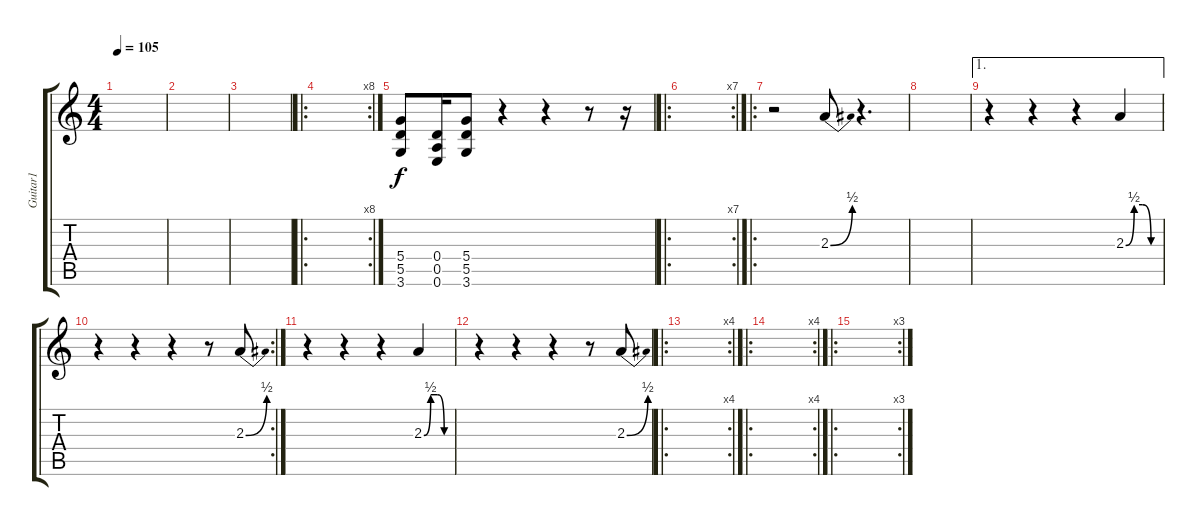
\track ("Guitar1" "Guitar1") {instrument distortionguitar}
\staff {score tabs}
\tuning (E4 B3 G3 D3 A2 E2) {hide}
\ts (4 4)
\tempo 105
\clef g2
\ks c
|
|
|
\ro
\rc 8
|
(5.4 5.5 3.6).8 (0.4 0.5 0.6).16 (5.4 5.5 3.6).8 r.4 r.4 r.8 r.16 |
\ro
\rc 7
|
\ro
r.2 2.3{be (bend 0 0 60 2)}.8 r.4{d} |
|
\ae 1
r.4 r.4 r.4 2.3{be (custom 0 0 15 2 30 2 45 0 60 0)}.4 |
\rc 2
r.4 r.4 r.4 r.8 2.3{be (bend 0 0 60 2)}.8 |
r.4 r.4 r.4 2.3{be (custom 0 0 15 2 30 2 45 0 60 0)}.4 |
r.4 r.4 r.4 r.8 2.3{be (bend 0 0 60 2)}.8 |
\ro
\rc 4
|
\ro
\rc 4
|
\ro
\rc 3
